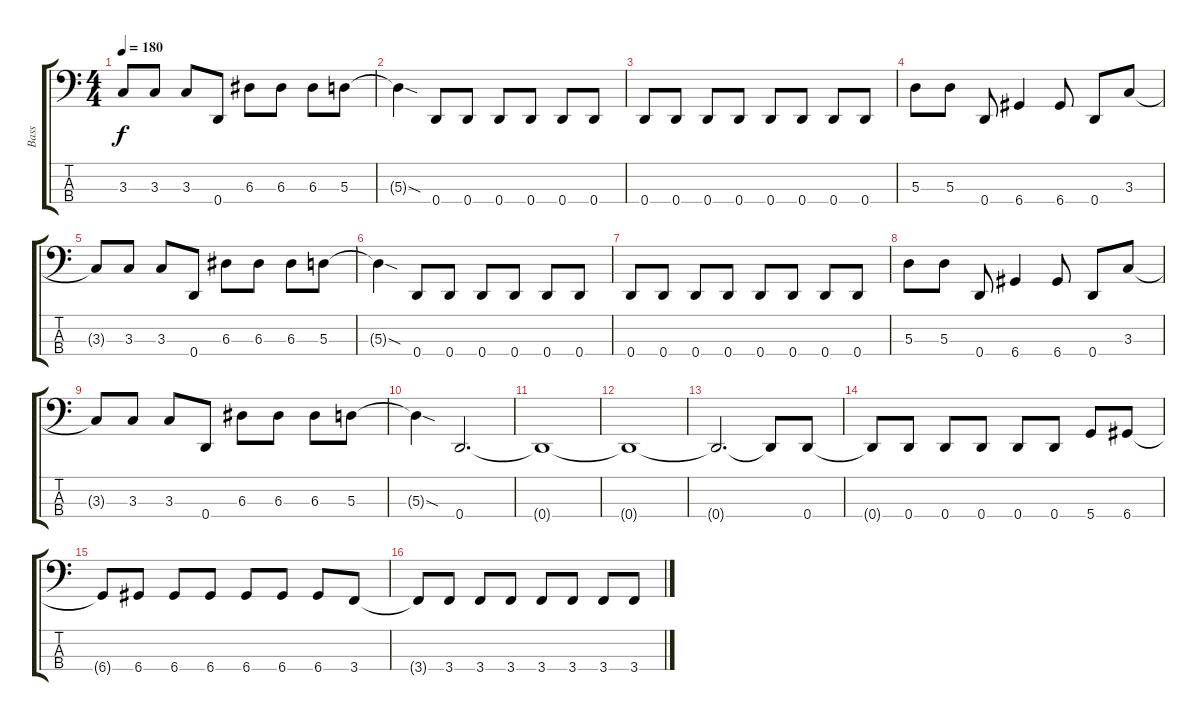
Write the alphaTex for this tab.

\track ("Bass" "Bass") {instrument electricbasspick}
\staff {score tabs}
\tuning (G2 D2 A1 D1) {hide}
\ts (4 4)
\tempo 180
\clef f4
\ks c
3.3{t}.8{dy f} 3.3.8 3.3.8 0.4.8 6.3.8 6.3.8 6.3.8 5.3.8 |
5.3{sod t}.4 0.4.8 0.4.8 0.4.8 0.4.8 0.4.8 0.4.8 |
0.4.8 0.4.8 0.4.8 0.4.8 0.4.8 0.4.8 0.4.8 0.4.8 |
5.3.8 5.3.8 0.4.8 6.4.4 6.4.8 0.4.8 3.3.8 |
3.3{t}.8 3.3.8 3.3.8 0.4.8 6.3.8 6.3.8 6.3.8 5.3.8 |
5.3{sod t}.4 0.4.8 0.4.8 0.4.8 0.4.8 0.4.8 0.4.8 |
0.4.8 0.4.8 0.4.8 0.4.8 0.4.8 0.4.8 0.4.8 0.4.8 |
5.3.8 5.3.8 0.4.8 6.4.4 6.4.8 0.4.8 3.3.8 |
3.3{t}.8 3.3.8 3.3.8 0.4.8 6.3.8 6.3.8 6.3.8 5.3.8 |
5.3{sod t}.4 0.4.2{d} |
0.4{t}.1 |
0.4{t}.1 |
0.4{t}.2{d} 0.4{t}.8 0.4.8 |
0.4{t}.8 0.4.8 0.4.8 0.4.8 0.4.8 0.4.8 5.4.8 6.4.8 |
6.4{t}.8 6.4.8 6.4.8 6.4.8 6.4.8 6.4.8 6.4.8 3.4.8 |
3.4{t}.8 3.4.8 3.4.8 3.4.8 3.4.8 3.4.8 3.4.8 3.4.8
